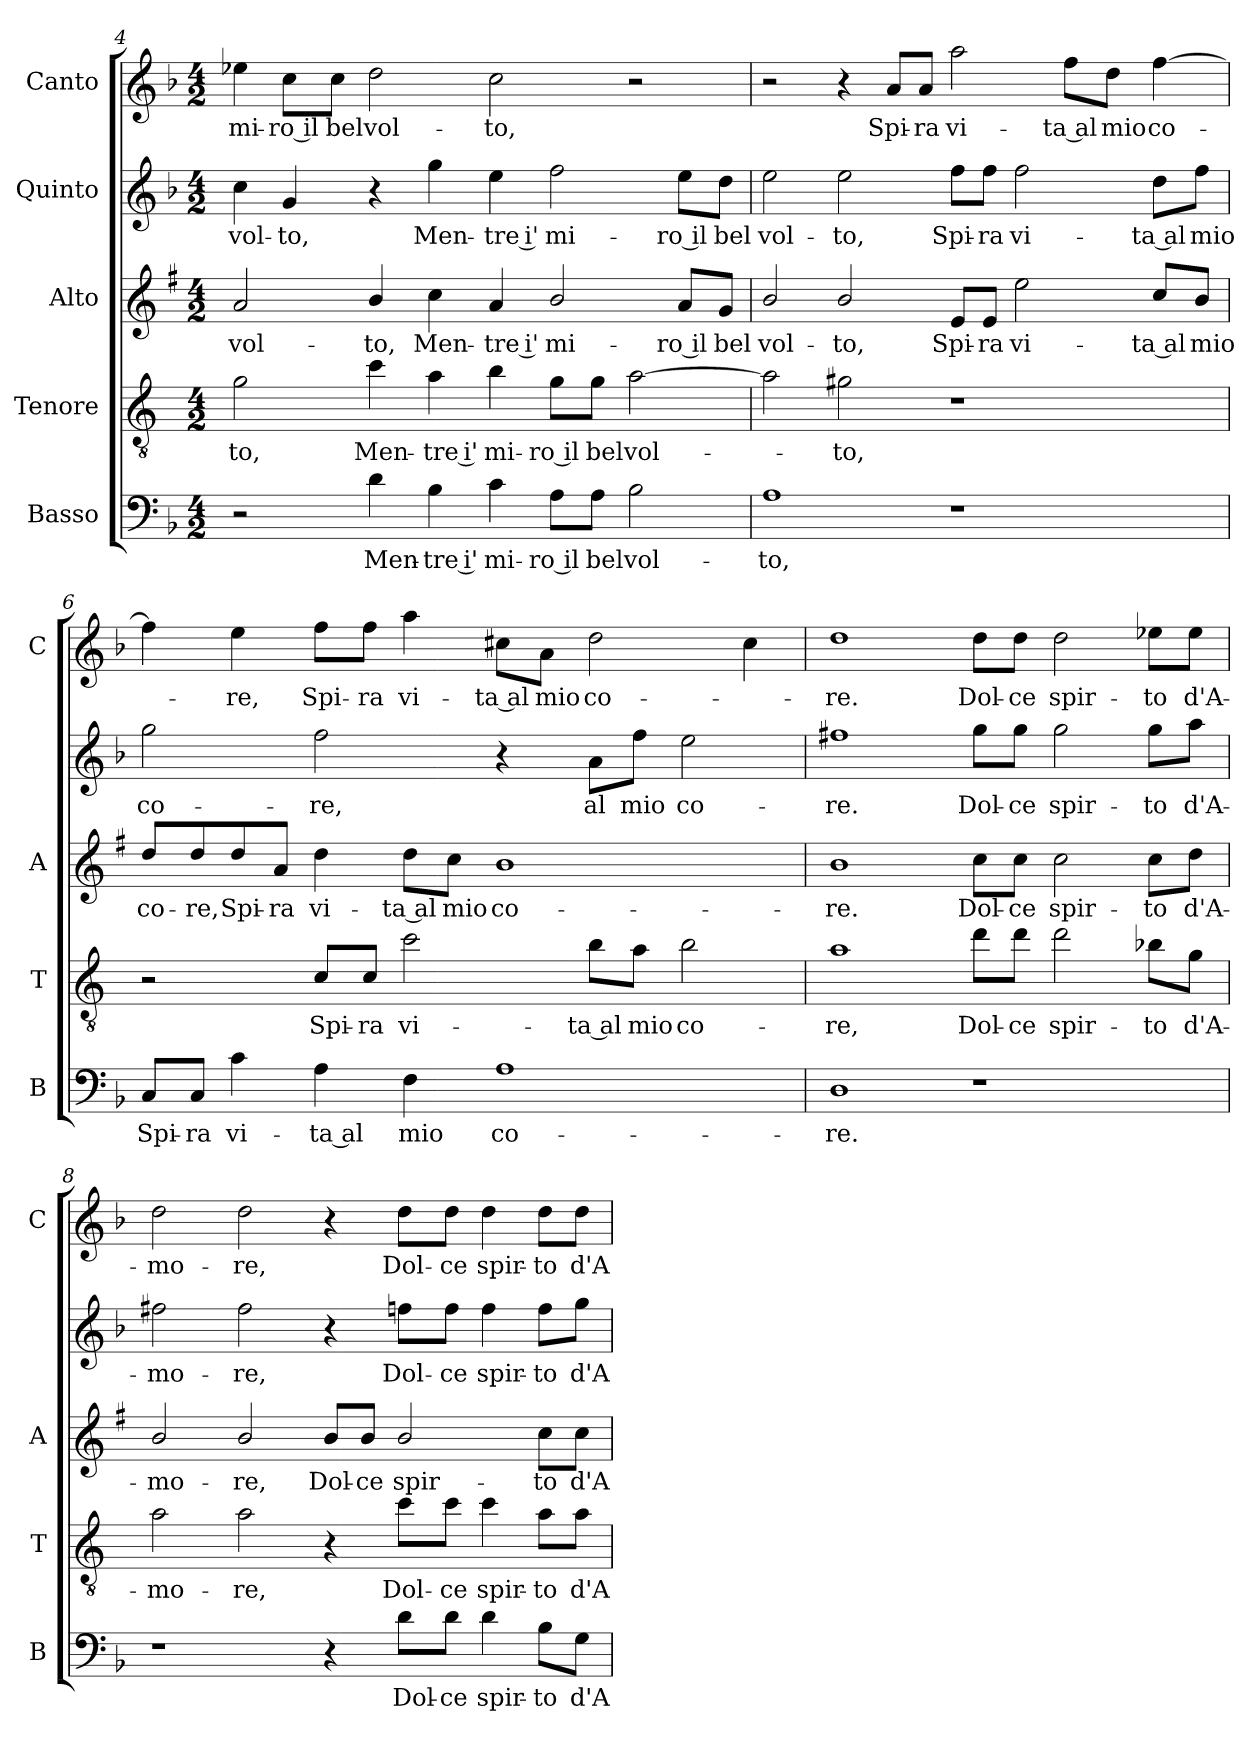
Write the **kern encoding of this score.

**kern	**text	**kern	**text	**kern	**text	**kern	**text	**kern	**text
*part5	*part5	*part4	*part4	*part3	*part3	*part2	*part2	*part1	*part1
*staff5	*staff5	*staff4	*staff4	*staff3	*staff3	*staff2	*staff2	*staff1	*staff1
*I"Basso	*	*I"Tenore	*	*I"Alto	*	*I"Quinto	*	*I"Canto	*
*I'B	*	*I'T	*	*I'A	*	*	*	*I'C	*
*clefF4	*	*clefGv2	*	*clefG2	*	*clefG2	*	*clefG2	*
*	*	*ITrd4c7	*	*ITrd1c2	*	*	*	*	*
*k[b-]	*	*k[b-]	*	*k[b-]	*	*k[b-]	*	*k[b-]	*
*F:	*	*F:	*	*F:	*	*F:	*	*F:	*
*M4/2	*	*M4/2	*	*M4/2	*	*M4/2	*	*M4/2	*
=4	=4	=4	=4	=4	=4	=4	=4	=4	=4
!	!	!	!LO:LY:b	!	!LO:LY:b	!	!LO:LY:b	!	!LO:LY:b
2r	.	2c\	-to,	2g/	vol-	4cc\	vol-	4ee-X\	mi-
!	!	!	!	!	!	!	!LO:LY:b	!	!LO:LY:b
.	.	.	.	.	.	4g/	-to,	8cc\L	-ro il
!	!	!	!	!	!	!	!	!	!LO:LY:b
.	.	.	.	.	.	.	.	8cc\J	bel
!	!LO:LY:b	!	!LO:LY:b	!	!LO:LY:b	!	!	!	!LO:LY:b
4d\	Men-	4f\	Men-	4a/	-to,	4r	.	2dd\	vol-
!	!LO:LY:b	!	!LO:LY:b	!	!LO:LY:b	!	!LO:LY:b	!	!
4B-\	-tre i'	4d\	-tre i'	4b-\	Men-	4gg\	Men-	.	.
!	!LO:LY:b	!	!LO:LY:b	!	!LO:LY:b	!	!LO:LY:b	!	!LO:LY:b
4c\	mi-	4e\	mi-	4g/	-tre i'	4ee\	-tre i'	2cc\	-to,
!	!LO:LY:b	!	!LO:LY:b	!	!LO:LY:b	!	!LO:LY:b	!	!
8A\L	-ro il	8c\L	-ro il	2a/	mi-	2ff\	mi-	.	.
!	!LO:LY:b	!	!LO:LY:b	!	!	!	!	!	!
8A\J	bel	8c\J	bel	.	.	.	.	.	.
!	!LO:LY:b	!	!LO:LY:b	!	!	!	!	!	!
2B-\	vol-	[2d\	vol-	.	.	.	.	2r	.
!	!	!	!	!	!LO:LY:b	!	!LO:LY:b	!	!
.	.	.	.	8g/L	-ro il	8ee\L	-ro il	.	.
!	!	!	!	!	!LO:LY:b	!	!LO:LY:b	!	!
.	.	.	.	8f/J	bel	8dd\J	bel	.	.
!!LO:PB:g=z
=5	=5	=5	=5	=5	=5	=5	=5	=5	=5
!	!LO:LY:b	!	!	!	!LO:LY:b	!	!LO:LY:b	!	!
1A	-to,	2d\]	.	2a/	vol-	2ee\	vol-	2r	.
!	!	!	!LO:LY:b	!	!LO:LY:b	!	!LO:LY:b	!	!
.	.	2c#X\	-to,	2a/	-to,	2ee\	-to,	4r	.
!	!	!	!	!	!	!	!	!	!LO:LY:b
.	.	.	.	.	.	.	.	8a/L	Spi-
!	!	!	!	!	!	!	!	!	!LO:LY:b
.	.	.	.	.	.	.	.	8a/J	-ra
!	!	!	!	!	!LO:LY:b	!	!LO:LY:b	!	!LO:LY:b
1r	.	1r	.	8d/L	Spi-	8ff\L	Spi-	2aa\	vi-
!	!	!	!	!	!LO:LY:b	!	!LO:LY:b	!	!
.	.	.	.	8d/J	-ra	8ff\J	-ra	.	.
!	!	!	!	!	!LO:LY:b	!	!LO:LY:b	!	!
.	.	.	.	2dd\	vi-	2ff\	vi-	.	.
!	!	!	!	!	!	!	!	!	!LO:LY:b
.	.	.	.	.	.	.	.	8ff\L	-ta al
!	!	!	!	!	!	!	!	!	!LO:LY:b
.	.	.	.	.	.	.	.	8dd\J	mio
!	!	!	!	!	!LO:LY:b	!	!LO:LY:b	!	!LO:LY:b
.	.	.	.	8b-/L	-ta al	8dd\L	-ta al	[4ff\	co-
!	!	!	!	!	!LO:LY:b	!	!LO:LY:b	!	!
.	.	.	.	8a/J	mio	8ff\J	mio	.	.
=6	=6	=6	=6	=6	=6	=6	=6	=6	=6
!	!LO:LY:b	!	!	!	!LO:LY:b	!	!LO:LY:b	!	!
8C/L	Spi-	2r	.	8cc/L	co-	2gg\	co-	4ff\]	.
!	!LO:LY:b	!	!	!	!LO:LY:b	!	!	!	!
8C/J	-ra	.	.	8cc/	-re,	.	.	.	.
!	!LO:LY:b	!	!	!	!LO:LY:b	!	!	!	!LO:LY:b
4c\	vi-	.	.	8cc/	Spi-	.	.	4ee\	-re,
!	!	!	!	!	!LO:LY:b	!	!	!	!
.	.	.	.	8g/J	-ra	.	.	.	.
!	!LO:LY:b	!	!LO:LY:b	!	!LO:LY:b	!	!LO:LY:b	!	!LO:LY:b
4A\	-ta al	8F/L	Spi-	4cc\	vi-	2ff\	-re,	8ff\L	Spi-
!	!	!	!LO:LY:b	!	!	!	!	!	!LO:LY:b
.	.	8F/J	-ra	.	.	.	.	8ff\J	-ra
!	!LO:LY:b	!	!LO:LY:b	!	!LO:LY:b	!	!	!	!LO:LY:b
4F\	mio	2f\	vi-	8cc\L	-ta al	.	.	4aa\	vi-
!	!	!	!	!	!LO:LY:b	!	!	!	!
.	.	.	.	8b-\J	mio	.	.	.	.
!	!LO:LY:b	!	!	!	!LO:LY:b	!	!	!	!LO:LY:b
1A	co-	.	.	1a	co-	4r	.	8cc#X\L	-ta al
!	!	!	!	!	!	!	!	!	!LO:LY:b
.	.	.	.	.	.	.	.	8a\J	mio
!	!	!	!LO:LY:b	!	!	!	!LO:LY:b	!	!LO:LY:b
.	.	8e\L	-ta al	.	.	8a\L	al	2dd\	co-
!	!	!	!LO:LY:b	!	!	!	!LO:LY:b	!	!
.	.	8d\J	mio	.	.	8ff\J	mio	.	.
!	!	!	!LO:LY:b	!	!	!	!LO:LY:b	!	!
.	.	2e\	co-	.	.	2ee\	co-	.	.
.	.	.	.	.	.	.	.	4cc#\	.
!!LO:LB:g=z
=7	=7	=7	=7	=7	=7	=7	=7	=7	=7
!	!LO:LY:b	!	!LO:LY:b	!	!LO:LY:b	!	!LO:LY:b	!	!LO:LY:b
1D	-re.	1d	-re,	1a	-re.	1ff#X	-re.	1dd	-re.
!	!	!	!LO:LY:b	!	!LO:LY:b	!	!LO:LY:b	!	!LO:LY:b
1r	.	8g\L	Dol-	8b-\L	Dol-	8gg\L	Dol-	8dd\L	Dol-
!	!	!	!LO:LY:b	!	!LO:LY:b	!	!LO:LY:b	!	!LO:LY:b
.	.	8g\J	-ce	8b-\J	-ce	8gg\J	-ce	8dd\J	-ce
!	!	!	!LO:LY:b	!	!LO:LY:b	!	!LO:LY:b	!	!LO:LY:b
.	.	2g\	spir-	2b-\	spir-	2gg\	spir-	2dd\	spir-
!	!	!	!LO:LY:b	!	!LO:LY:b	!	!LO:LY:b	!	!LO:LY:b
.	.	8e-X\L	-to	8b-\L	-to	8gg\L	-to	8ee-X\L	-to
!	!	!	!LO:LY:b	!	!LO:LY:b	!	!LO:LY:b	!	!LO:LY:b
.	.	8c\J	d'A-	8cc\J	d'A-	8aa\J	d'A-	8ee-\J	d'A-
=8	=8	=8	=8	=8	=8	=8	=8	=8	=8
!	!	!	!LO:LY:b	!	!LO:LY:b	!	!LO:LY:b	!	!LO:LY:b
1r	.	2d\	-mo-	2a/	-mo-	2ff#X\	-mo-	2dd\	-mo-
!	!	!	!LO:LY:b	!	!LO:LY:b	!	!LO:LY:b	!	!LO:LY:b
.	.	2d\	-re,	2a/	-re,	2ff#\	-re,	2dd\	-re,
!	!	!	!	!	!LO:LY:b	!	!	!	!
4r	.	4r	.	8a/L	Dol-	4r	.	4r	.
!	!	!	!	!	!LO:LY:b	!	!	!	!
.	.	.	.	8a/J	-ce	.	.	.	.
!	!LO:LY:b	!	!LO:LY:b	!	!LO:LY:b	!	!LO:LY:b	!	!LO:LY:b
8d\L	Dol-	8f\L	Dol-	2a/	spir-	8ffn\L	Dol-	8dd\L	Dol-
!	!LO:LY:b	!	!LO:LY:b	!	!	!	!LO:LY:b	!	!LO:LY:b
8d\J	-ce	8f\J	-ce	.	.	8ff\J	-ce	8dd\J	-ce
!	!LO:LY:b	!	!LO:LY:b	!	!	!	!LO:LY:b	!	!LO:LY:b
4d\	spir-	4f\	spir-	.	.	4ff\	spir-	4dd\	spir-
!	!LO:LY:b	!	!LO:LY:b	!	!LO:LY:b	!	!LO:LY:b	!	!LO:LY:b
8B-\L	-to	8d\L	-to	8b-\L	-to	8ff\L	-to	8dd\L	-to
!	!LO:LY:b	!	!LO:LY:b	!	!LO:LY:b	!	!LO:LY:b	!	!LO:LY:b
8G\J	d'A-	8d\J	d'A-	8b-\J	d'A-	8gg\J	d'A-	8dd\J	d'A-
=	=	=	=	=	=	=	=	=	=
*-	*-	*-	*-	*-	*-	*-	*-	*-	*-
